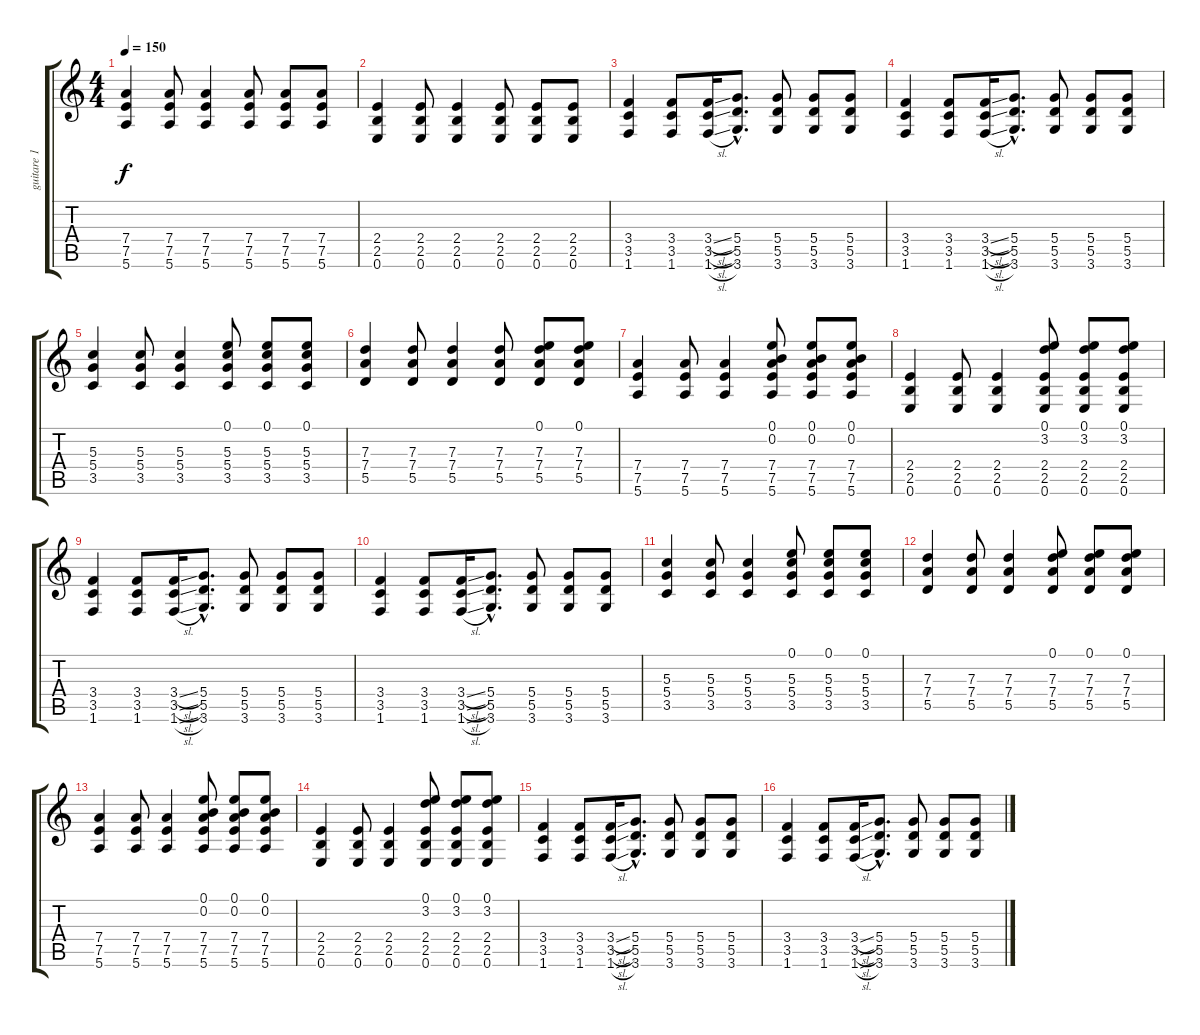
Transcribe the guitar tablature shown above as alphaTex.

\track ("guitare 1" "guitare 1") {instrument acousticguitarnylon}
\staff {score tabs}
\tuning (E4 B3 G3 D3 A2 E2) {hide}
\ts (4 4)
\tempo 150
\clef g2
\ks c
(7.4 7.5 5.6).4{dy f} (7.4 7.5 5.6).8 (7.4 7.5 5.6).4 (7.4 7.5 5.6).8 (7.4 7.5 5.6).8 (7.4 7.5 5.6).8 |
(2.4 2.5 0.6).4 (2.4 2.5 0.6).8 (2.4 2.5 0.6).4 (2.4 2.5 0.6).8 (2.4 2.5 0.6).8 (2.4 2.5 0.6).8 |
(3.4 3.5 1.6).4 (3.4 3.5 1.6).8 (3.4{sl} 3.5{sl} 1.6{sl}).16 (5.4{hac} 5.5{hac} 3.6{hac}).8{d} (5.4 5.5 3.6).8 (5.4 5.5 3.6).8 (5.4 5.5 3.6).8 |
(3.4 3.5 1.6).4 (3.4 3.5 1.6).8 (3.4{sl} 3.5{sl} 1.6{sl}).16 (5.4{hac} 5.5{hac} 3.6{hac}).8{d} (5.4 5.5 3.6).8 (5.4 5.5 3.6).8 (5.4 5.5 3.6).8 |
(5.3 5.4 3.5).4 (5.3 5.4 3.5).8 (5.3 5.4 3.5).4 (0.1 5.3 5.4 3.5).8 (0.1 5.3 5.4 3.5).8 (0.1 5.3 5.4 3.5).8 |
(7.3 7.4 5.5).4 (7.3 7.4 5.5).8 (7.3 7.4 5.5).4 (7.3 7.4 5.5).8 (0.1 7.3 7.4 5.5).8 (0.1 7.3 7.4 5.5).8 |
(7.4 7.5 5.6).4 (7.4 7.5 5.6).8 (7.4 7.5 5.6).4 (0.1 0.2 7.4 7.5 5.6).8 (0.1 0.2 7.4 7.5 5.6).8 (0.1 0.2 7.4 7.5 5.6).8 |
(2.4 2.5 0.6).4 (2.4 2.5 0.6).8 (2.4 2.5 0.6).4 (0.1 3.2 2.4 2.5 0.6).8 (0.1 3.2 2.4 2.5 0.6).8 (0.1 3.2 2.4 2.5 0.6).8 |
(3.4 3.5 1.6).4 (3.4 3.5 1.6).8 (3.4{sl} 3.5{sl} 1.6{sl}).16 (5.4{hac} 5.5{hac} 3.6{hac}).8{d} (5.4 5.5 3.6).8 (5.4 5.5 3.6).8 (5.4 5.5 3.6).8 |
(3.4 3.5 1.6).4 (3.4 3.5 1.6).8 (3.4{sl} 3.5{sl} 1.6{sl}).16 (5.4{hac} 5.5{hac} 3.6{hac}).8{d} (5.4 5.5 3.6).8 (5.4 5.5 3.6).8 (5.4 5.5 3.6).8 |
(5.3 5.4 3.5).4 (5.3 5.4 3.5).8 (5.3 5.4 3.5).4 (0.1 5.3 5.4 3.5).8 (0.1 5.3 5.4 3.5).8 (0.1 5.3 5.4 3.5).8 |
(7.3 7.4 5.5).4 (7.3 7.4 5.5).8 (7.3 7.4 5.5).4 (0.1 7.3 7.4 5.5).8 (0.1 7.3 7.4 5.5).8 (0.1 7.3 7.4 5.5).8 |
(7.4 7.5 5.6).4 (7.4 7.5 5.6).8 (7.4 7.5 5.6).4 (0.1 0.2 7.4 7.5 5.6).8 (0.1 0.2 7.4 7.5 5.6).8 (0.1 0.2 7.4 7.5 5.6).8 |
(2.4 2.5 0.6).4 (2.4 2.5 0.6).8 (2.4 2.5 0.6).4 (0.1 3.2 2.4 2.5 0.6).8 (0.1 3.2 2.4 2.5 0.6).8 (0.1 3.2 2.4 2.5 0.6).8 |
(3.4 3.5 1.6).4 (3.4 3.5 1.6).8 (3.4{sl} 3.5{sl} 1.6{sl}).16 (5.4{hac} 5.5{hac} 3.6{hac}).8{d} (5.4 5.5 3.6).8 (5.4 5.5 3.6).8 (5.4 5.5 3.6).8 |
(3.4 3.5 1.6).4 (3.4 3.5 1.6).8 (3.4{sl} 3.5{sl} 1.6{sl}).16 (5.4{hac} 5.5{hac} 3.6{hac}).8{d} (5.4 5.5 3.6).8 (5.4 5.5 3.6).8 (5.4 5.5 3.6).8
